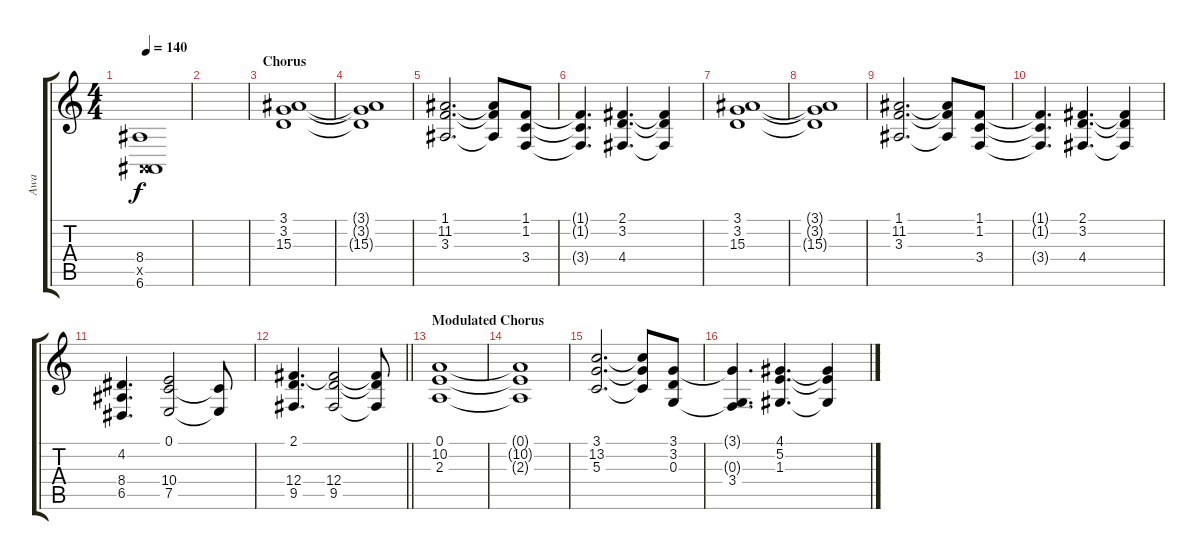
\track ("Awa" "Awa") {instrument stringensemble1}
\staff {score tabs}
\tuning (E4 B3 G3 D3 A2 E2) {hide}
\ts (4 4)
\tempo 140
\clef g2
\ks c
(8.4 0.5{x} 6.6).1{dy f} |
|
\section ("" "Chorus")
(3.1 3.2 15.3).1 |
(3.1{t} 3.2{t} 15.3{t}).1 |
(1.1 11.2 3.3).2{d} (1.1{t} 11.2{t} 3.3{t}).8 (1.1 1.2 3.4).8 |
(1.1{t} 1.2{t} 3.4{t}).4{d} (2.1 3.2 4.4).4{d} (2.1{t} 3.2{t} 4.4{t}).4 |
(3.1 3.2 15.3).1 |
(3.1{t} 3.2{t} 15.3{t}).1 |
(1.1 11.2 3.3).2{d} (1.1{t} 11.2{t} 3.3{t}).8 (1.1 1.2 3.4).8 |
(1.1{t} 1.2{t} 3.4{t}).4{d} (2.1 3.2 4.4).4{d} (2.1{t} 3.2{t} 4.4{t}).4 |
(4.2 8.4 6.5).4{d} (0.1 10.4 7.5).2 (10.4{t} 7.5{t}).8 |
\barLineRight lightlight
(2.1 12.4 9.5).4{d} (2.1{t} 12.4 9.5).2 (2.1{t} 12.4{t} 9.5{t}).8 |
\section ("" "Modulated Chorus")
(0.1 10.2 2.3).1 |
(0.1{t} 10.2{t} 2.3{t}).1 |
(3.1 13.2 5.3).2{d} (3.1{t} 13.2{t} 5.3{t}).8 (3.1 3.2 0.3).8 |
(3.1{t} 0.3{t} 3.4).4{d} (4.1 5.2 1.3).4{d} (4.1{t} 5.2{t} 1.3{t}).4
